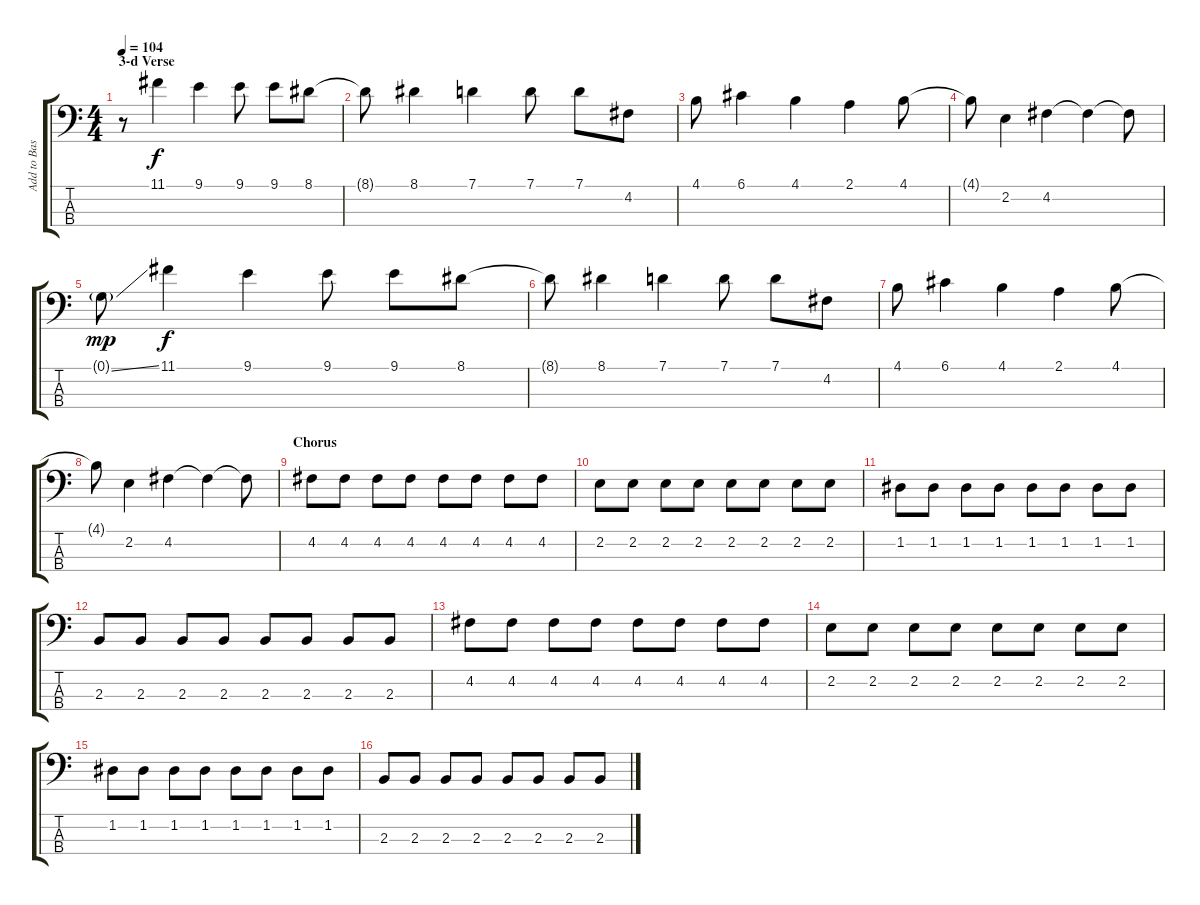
\track ("Add to Bass Overdrive Effect" "Add to Bas") {instrument overdrivenguitar}
\staff {score tabs}
\tuning (G2 D2 A1 E1) {hide}
\ts (4 4)
\section ("" "3-d Verse")
\tempo 104
\clef f4
\ks c
r.8{dy f} 11.1.4 9.1.4 9.1.8 9.1.8 8.1.8 |
8.1{t}.8 8.1.4 7.1.4 7.1.8 7.1.8 4.2.8 |
4.1.8 6.1.4 4.1.4 2.1.4 4.1.8 |
4.1{t}.8 2.2.4 4.2.4 4.2{t}.4 4.2{t}.8 |
0.1{ss g}.8{dy mp} 11.1.4{dy f} 9.1.4 9.1.8 9.1.8 8.1.8 |
8.1{t}.8 8.1.4 7.1.4 7.1.8 7.1.8 4.2.8 |
4.1.8 6.1.4 4.1.4 2.1.4 4.1.8 |
4.1{t}.8 2.2.4 4.2.4 4.2{t}.4 4.2{t}.8 |
\section ("" "Chorus")
4.2.8 4.2.8 4.2.8 4.2.8 4.2.8 4.2.8 4.2.8 4.2.8 |
2.2.8 2.2.8 2.2.8 2.2.8 2.2.8 2.2.8 2.2.8 2.2.8 |
1.2.8 1.2.8 1.2.8 1.2.8 1.2.8 1.2.8 1.2.8 1.2.8 |
2.3.8 2.3.8 2.3.8 2.3.8 2.3.8 2.3.8 2.3.8 2.3.8 |
4.2.8 4.2.8 4.2.8 4.2.8 4.2.8 4.2.8 4.2.8 4.2.8 |
2.2.8 2.2.8 2.2.8 2.2.8 2.2.8 2.2.8 2.2.8 2.2.8 |
1.2.8 1.2.8 1.2.8 1.2.8 1.2.8 1.2.8 1.2.8 1.2.8 |
2.3.8 2.3.8 2.3.8 2.3.8 2.3.8 2.3.8 2.3.8 2.3.8
